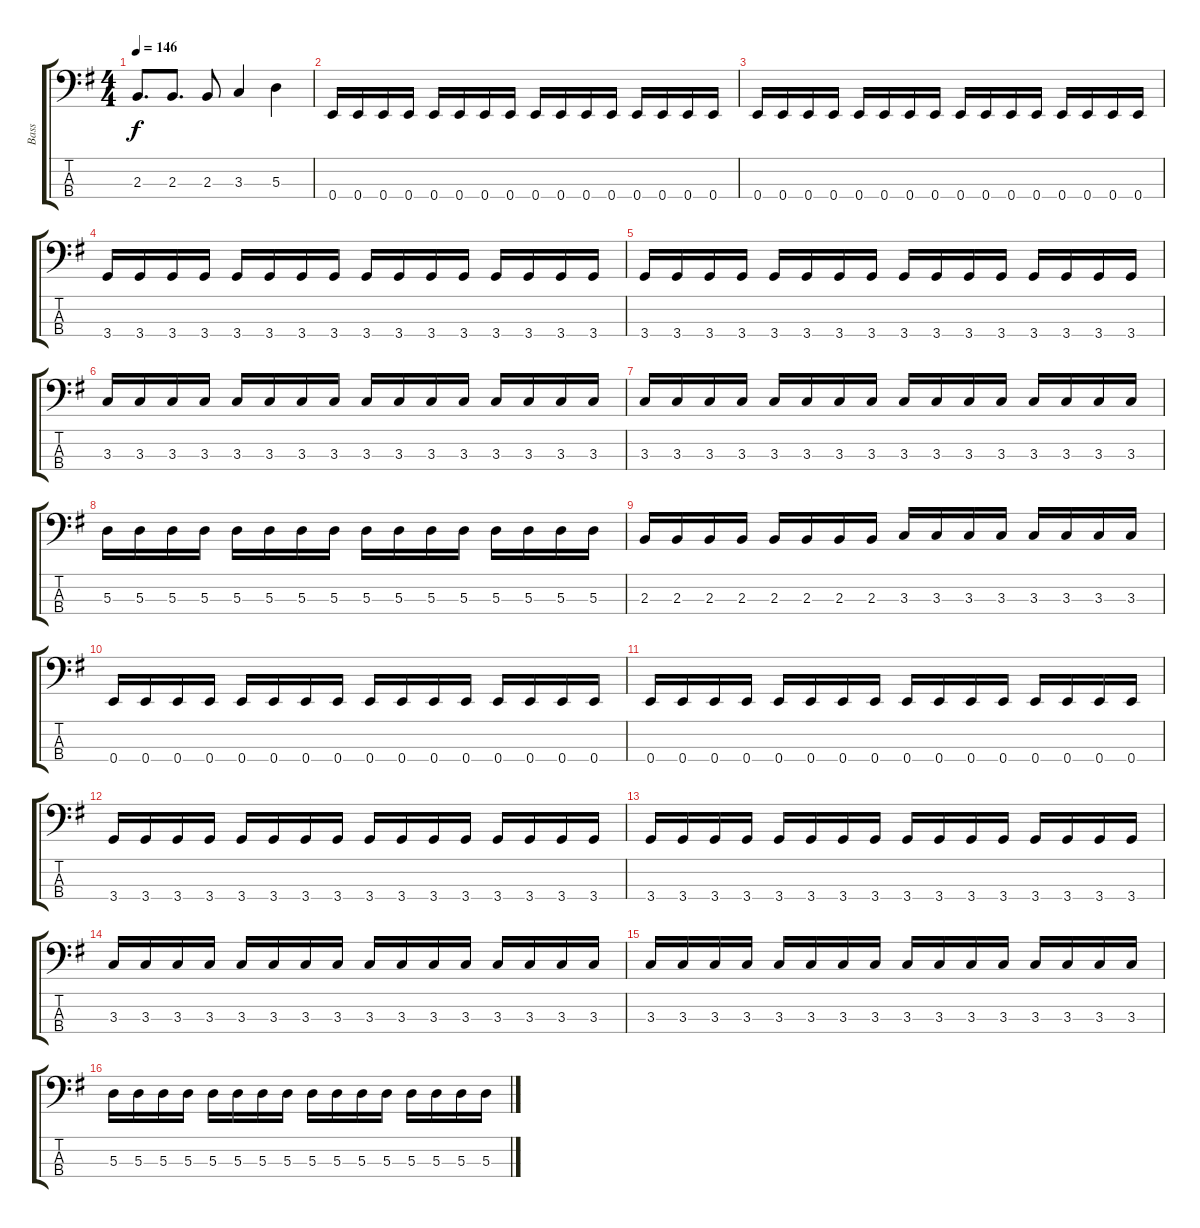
\track ("Bass" "Bass") {instrument electricbasspick}
\staff {score tabs}
\tuning (G2 D2 A1 E1) {hide}
\ts (4 4)
\tempo 146
\clef f4
\ks eminor
2.3.8{d dy f} 2.3.8{d} 2.3.8 3.3.4 5.3.4 |
0.4.16 0.4.16 0.4.16 0.4.16 0.4.16 0.4.16 0.4.16 0.4.16 0.4.16 0.4.16 0.4.16 0.4.16 0.4.16 0.4.16 0.4.16 0.4.16 |
0.4.16 0.4.16 0.4.16 0.4.16 0.4.16 0.4.16 0.4.16 0.4.16 0.4.16 0.4.16 0.4.16 0.4.16 0.4.16 0.4.16 0.4.16 0.4.16 |
3.4.16 3.4.16 3.4.16 3.4.16 3.4.16 3.4.16 3.4.16 3.4.16 3.4.16 3.4.16 3.4.16 3.4.16 3.4.16 3.4.16 3.4.16 3.4.16 |
3.4.16 3.4.16 3.4.16 3.4.16 3.4.16 3.4.16 3.4.16 3.4.16 3.4.16 3.4.16 3.4.16 3.4.16 3.4.16 3.4.16 3.4.16 3.4.16 |
3.3.16 3.3.16 3.3.16 3.3.16 3.3.16 3.3.16 3.3.16 3.3.16 3.3.16 3.3.16 3.3.16 3.3.16 3.3.16 3.3.16 3.3.16 3.3.16 |
3.3.16 3.3.16 3.3.16 3.3.16 3.3.16 3.3.16 3.3.16 3.3.16 3.3.16 3.3.16 3.3.16 3.3.16 3.3.16 3.3.16 3.3.16 3.3.16 |
5.3.16 5.3.16 5.3.16 5.3.16 5.3.16 5.3.16 5.3.16 5.3.16 5.3.16 5.3.16 5.3.16 5.3.16 5.3.16 5.3.16 5.3.16 5.3.16 |
2.3.16 2.3.16 2.3.16 2.3.16 2.3.16 2.3.16 2.3.16 2.3.16 3.3.16 3.3.16 3.3.16 3.3.16 3.3.16 3.3.16 3.3.16 3.3.16 |
0.4.16 0.4.16 0.4.16 0.4.16 0.4.16 0.4.16 0.4.16 0.4.16 0.4.16 0.4.16 0.4.16 0.4.16 0.4.16 0.4.16 0.4.16 0.4.16 |
0.4.16 0.4.16 0.4.16 0.4.16 0.4.16 0.4.16 0.4.16 0.4.16 0.4.16 0.4.16 0.4.16 0.4.16 0.4.16 0.4.16 0.4.16 0.4.16 |
3.4.16 3.4.16 3.4.16 3.4.16 3.4.16 3.4.16 3.4.16 3.4.16 3.4.16 3.4.16 3.4.16 3.4.16 3.4.16 3.4.16 3.4.16 3.4.16 |
3.4.16 3.4.16 3.4.16 3.4.16 3.4.16 3.4.16 3.4.16 3.4.16 3.4.16 3.4.16 3.4.16 3.4.16 3.4.16 3.4.16 3.4.16 3.4.16 |
3.3.16 3.3.16 3.3.16 3.3.16 3.3.16 3.3.16 3.3.16 3.3.16 3.3.16 3.3.16 3.3.16 3.3.16 3.3.16 3.3.16 3.3.16 3.3.16 |
3.3.16 3.3.16 3.3.16 3.3.16 3.3.16 3.3.16 3.3.16 3.3.16 3.3.16 3.3.16 3.3.16 3.3.16 3.3.16 3.3.16 3.3.16 3.3.16 |
5.3.16 5.3.16 5.3.16 5.3.16 5.3.16 5.3.16 5.3.16 5.3.16 5.3.16 5.3.16 5.3.16 5.3.16 5.3.16 5.3.16 5.3.16 5.3.16
